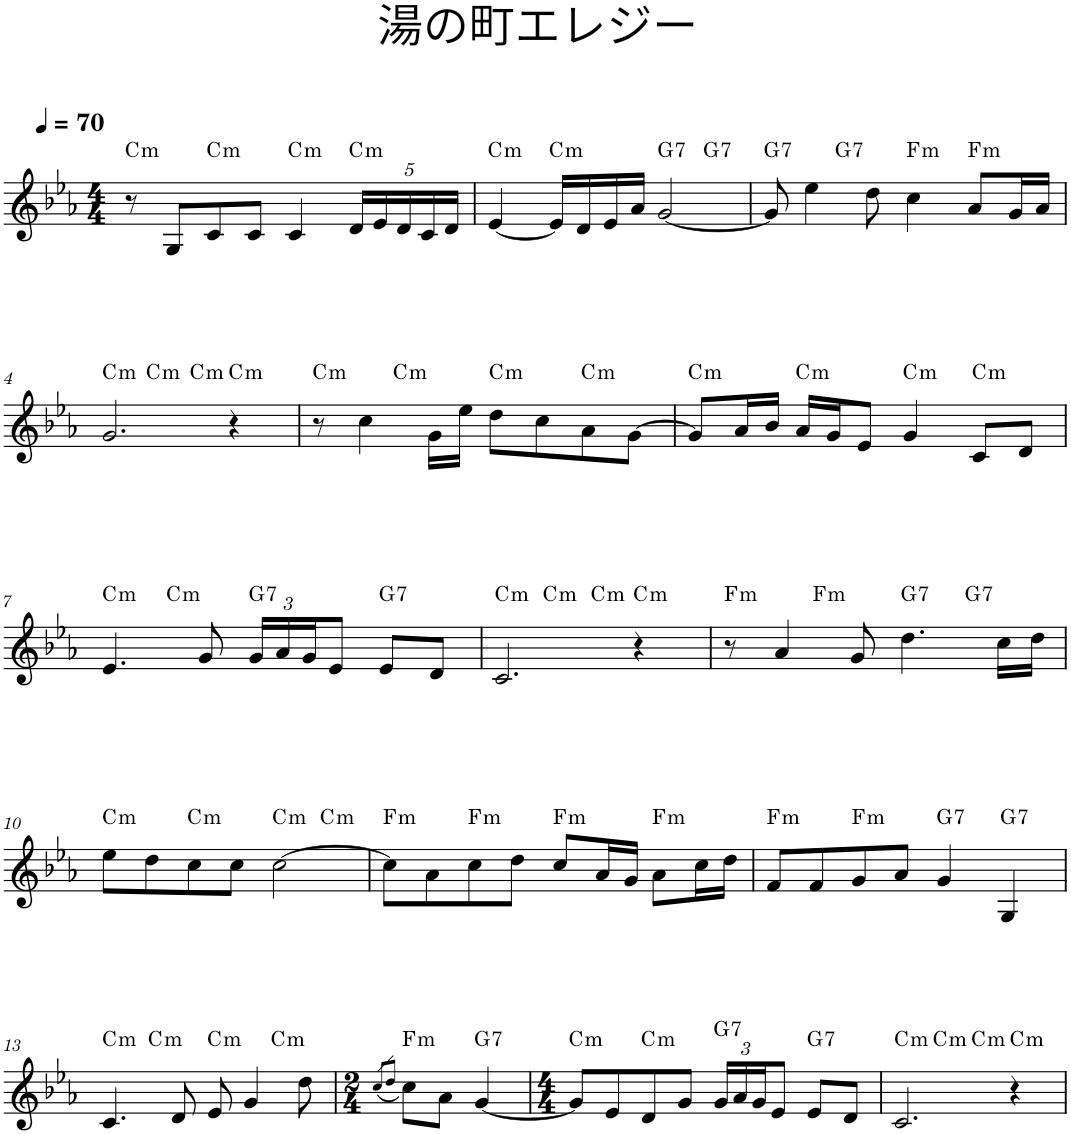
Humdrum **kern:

**kern	**harte
*part1	*part1
*staff1	*
*I"Piano	*
*I'Pno.	*
*clefG2	*
*k[b-e-a-]	*
*E-:	*
*M4/4	*
*MM70	*
=1	=1
!	!LO:H:kt=m
8r	C:min
8G/L	.
!	!LO:H:kt=m
8c/	C:min
8c/J	.
!	!LO:H:kt=m
4c/	C:min
*Xbrackettup	*
!	!LO:H:kt=m
20d/LL	C:min
20e-/	.
20d/	.
20c/	.
20d/JJ	.
=2	=2
!	!LO:H:kt=m
*^	*
[4e-/	2.ryy	C:min
!	!	!LO:H:kt=m
16e-/LL]	.	C:min
16d/	.	.
16e-/	.	.
16a-/JJ	.	.
!	!	!LO:H:kt=7
[2g/	.	G:7
!	!	!LO:H:kt=7
.	4ryy	G:7
=3	=3	=3
!	!	!LO:H:kt=7
8g/]	4ryy	G:7
4ee-\	.	.
!	!	!LO:H:kt=7
.	2.ryy	G:7
8dd\	.	.
!	!	!LO:H:kt=m
4cc\	.	F:min
!	!	!LO:H:kt=m
8a-/L	.	F:min
16g/L	.	.
16a-/JJ	.	.
!!LO:LB:g=z	!!
=4	=4	=4
!	!	!LO:H:kt=m
*	*^	*
2.g/	4ryy	2ryy	C:min
!	!	!	!LO:H:kt=m
.	2.ryy	.	C:min
!	!	!	!LO:H:kt=m
.	.	2ryy	C:min
!	!	!	!LO:H:kt=m
4r	.	.	C:min
=5	=5	=5	=5
!	!	!	!LO:H:kt=m
*	*v	*v	*
8r	4ryy	C:min
4cc\	.	.
!	!	!LO:H:kt=m
.	2.ryy	C:min
16g\LL	.	.
16ee-\JJ	.	.
!	!	!LO:H:kt=m
8dd\L	.	C:min
8cc\	.	.
!	!	!LO:H:kt=m
8a-\	.	C:min
[8g\J	.	.
=6	=6	=6
!	!	!LO:H:kt=m
*v	*v	*
8g/L]	C:min
16a-/L	.
16b-/JJ	.
!	!LO:H:kt=m
16a-/LL	C:min
16g/J	.
8e-/J	.
!	!LO:H:kt=m
4g/	C:min
!	!LO:H:kt=m
8c/L	C:min
8d/J	.
!!LO:LB:g=z
=7	=7
!	!LO:H:kt=m
*^	*
4.e-/	4ryy	C:min
!	!	!LO:H:kt=m
.	2.ryy	C:min
8g/	.	.
!	!	!LO:H:kt=7
24g/LL	.	G:7
24a-/	.	.
24g/J	.	.
8e-/J	.	.
!	!	!LO:H:kt=7
8e-/L	.	G:7
8d/J	.	.
=8	=8	=8
!	!	!LO:H:kt=m
*	*^	*
2.c/	4ryy	2ryy	C:min
!	!	!	!LO:H:kt=m
.	2.ryy	.	C:min
!	!	!	!LO:H:kt=m
.	.	2ryy	C:min
!	!	!	!LO:H:kt=m
4r	.	.	C:min
=9	=9	=9	=9
!	!	!	!LO:H:kt=m
8r	4ryy	2.ryy	F:min
4a-/	.	.	.
!	!	!	!LO:H:kt=m
.	2.ryy	.	F:min
8g/	.	.	.
!	!	!	!LO:H:kt=7
4.dd\	.	.	G:7
!	!	!	!LO:H:kt=7
.	.	4ryy	G:7
16cc\LL	.	.	.
16dd\JJ	.	.	.
!!LO:LB:g=z	!!	!!
=10	=10	=10	=10
!	!	!	!LO:H:kt=m
*	*v	*v	*
8ee-\L	2.ryy	C:min
8dd\	.	.
!	!	!LO:H:kt=m
8cc\	.	C:min
8cc\J	.	.
!	!	!LO:H:kt=m
[2cc\	.	C:min
!	!	!LO:H:kt=m
.	4ryy	C:min
=11	=11	=11
!	!	!LO:H:kt=m
*v	*v	*
8cc\L]	F:min
8a-\	.
!	!LO:H:kt=m
8cc\	F:min
8dd\J	.
!	!LO:H:kt=m
8cc/L	F:min
16a-/L	.
16g/JJ	.
!	!LO:H:kt=m
8a-\L	F:min
16cc\L	.
16dd\JJ	.
=12	=12
!	!LO:H:kt=m
8f/L	F:min
8f/	.
!	!LO:H:kt=m
8g/	F:min
8a-/J	.
!	!LO:H:kt=7
4g/	G:7
!	!LO:H:kt=7
4G/	G:7
!!LO:LB:g=z
=13	=13
!	!LO:H:kt=m
*^	*
*	*^	*
4.c/	4ryy	2.ryy	C:min
!	!	!	!LO:H:kt=m
.	2.ryy	.	C:min
8d/	.	.	.
!	!	!	!LO:H:kt=m
8e-/	.	.	C:min
4g/	.	.	.
!	!	!	!LO:H:kt=m
.	.	4ryy	C:min
8dd\	.	.	.
*v	*v	*v	*
=14	=14
*M2/4	*
(<8qcc/L	.
8qdd/J	.
!	!LO:H:kt=m
8cc\L)	F:min
8a-\J	.
!	!LO:H:kt=7
[4g/	G:7
=15	=15
*M4/4	*
!	!LO:H:kt=m
8g/L]	C:min
8e-/	.
!	!LO:H:kt=m
8d/	C:min
8g/J	.
!	!LO:H:kt=7
24g/LL	G:7
24a-/	.
24g/J	.
8e-/J	.
!	!LO:H:kt=7
8e-/L	G:7
8d/J	.
=16	=16
!	!LO:H:kt=m
*^	*
*	*^	*
2.c/	4ryy	2ryy	C:min
!	!	!	!LO:H:kt=m
.	2.ryy	.	C:min
!	!	!	!LO:H:kt=m
.	.	2ryy	C:min
!	!	!	!LO:H:kt=m
4r	.	.	C:min
*v	*v	*v	*
=	=
*-	*-
